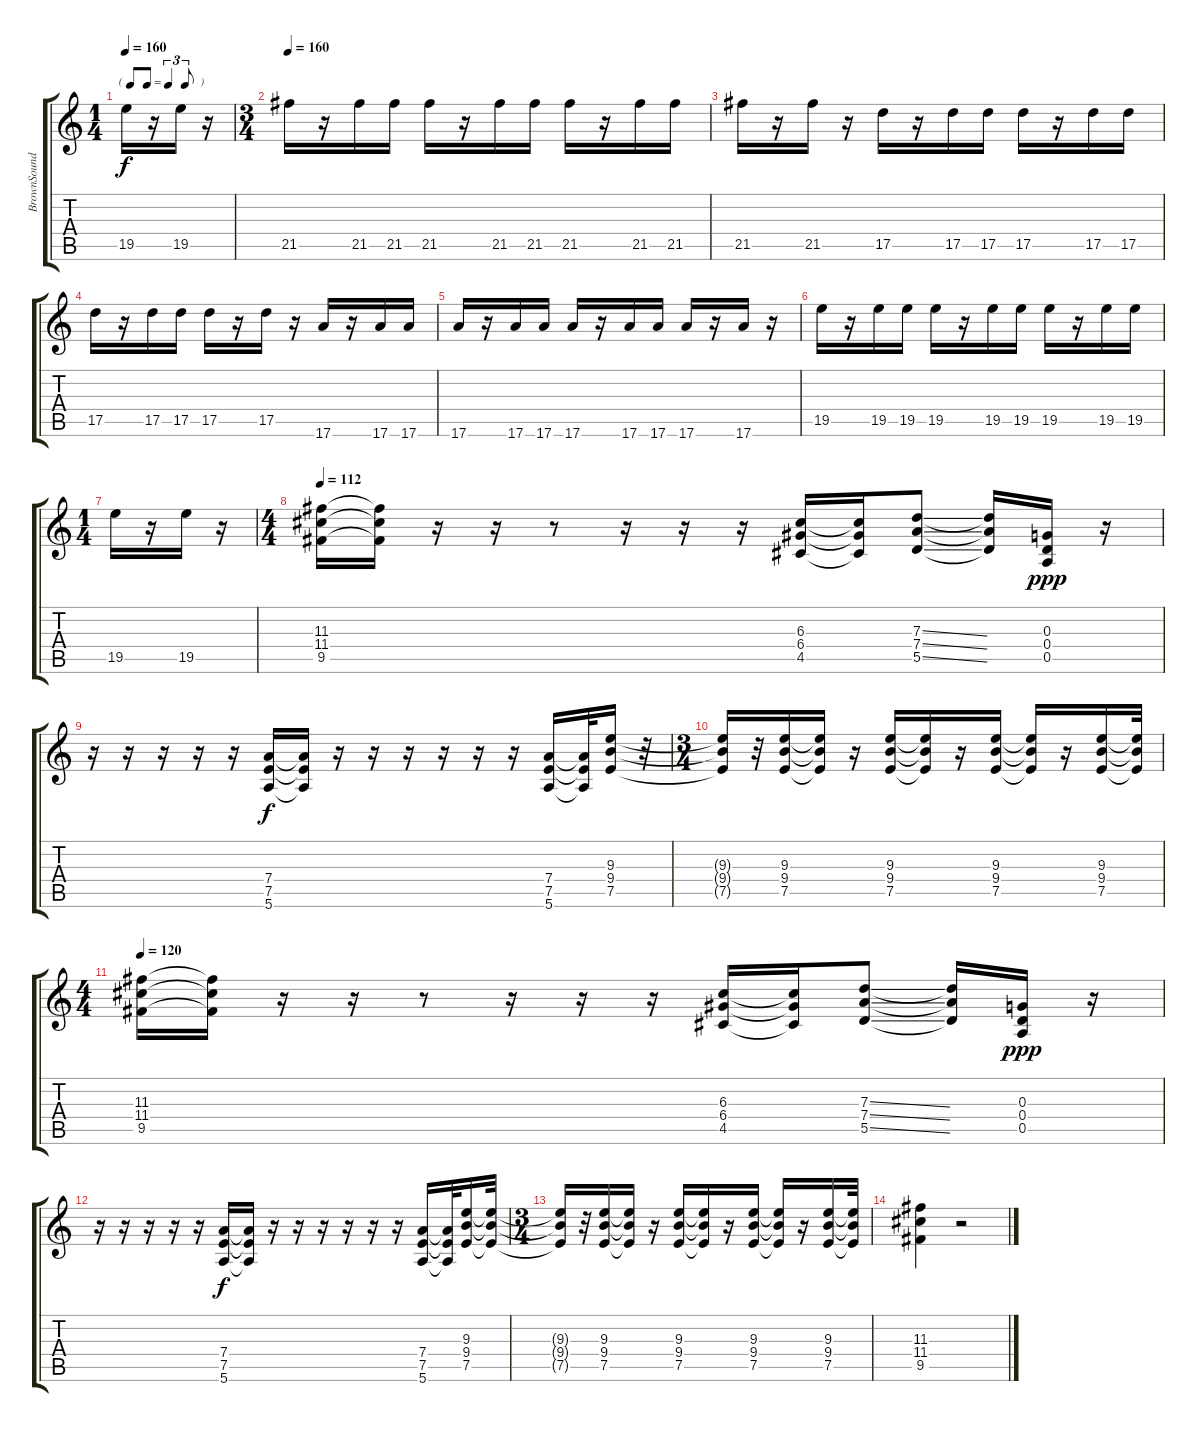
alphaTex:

\track ("BrownSound        gtr 2" "BrownSound") {instrument distortionguitar}
\staff {score tabs}
\tuning (E4 B3 G3 D3 A2 E2) {hide}
\ts (1 4)
\tf triplet8th
\tempo 160
\clef g2
\ks c
19.5.16{dy f} r.16 19.5.16 r.16 |
\ts (3 4)
\tempo 160
21.5.16{volume 12 instrument electricguitarmuted} r.16 21.5.16 21.5.16 21.5.16 r.16 21.5.16 21.5.16 21.5.16 r.16 21.5.16 21.5.16 |
21.5.16 r.16 21.5.16 r.16 17.5.16 r.16 17.5.16 17.5.16 17.5.16 r.16 17.5.16 17.5.16 |
17.5.16 r.16 17.5.16 17.5.16 17.5.16 r.16 17.5.16 r.16 17.6.16 r.16 17.6.16 17.6.16 |
17.6.16 r.16 17.6.16 17.6.16 17.6.16 r.16 17.6.16 17.6.16 17.6.16 r.16 17.6.16 r.16 |
19.5.16 r.16 19.5.16 19.5.16 19.5.16 r.16 19.5.16 19.5.16 19.5.16 r.16 19.5.16 19.5.16 |
\ts (1 4)
19.5.16 r.16 19.5.16 r.16 |
\ts (4 4)
\tempo 120
\tempo 112
(11.3 11.4 9.5).16{instrument distortionguitar} (11.3{t} 11.4{t} 9.5{t}).16 r.16 r.16 r.8 r.16 r.16 r.16 (6.3 6.4 4.5).16 (6.3{t} 6.4{t} 4.5{t}).16 (7.3{ss} 7.4{ss} 5.5{ss}).8 (7.3{t} 7.4{t} 5.5{t}).16 (0.3 0.4 0.5).16{dy ppp} r.16 |
r.16 r.16 r.16 r.16 r.16 (7.4 7.5 5.6).16{dy f} (7.4{t} 7.5{t} 5.6{t}).16 r.16 r.16 r.16 r.16 r.16 r.16 (7.4 7.5 5.6).16 (7.4{t} 7.5{t} 5.6{t}).32 (9.3 9.4 7.5).16 r.32 |
\ts (3 4)
(9.3{t} 9.4{t} 7.5{t}).16 r.32 (9.3 9.4 7.5).16 (9.3{t} 9.4{t} 7.5{t}).16 r.16 (9.3 9.4 7.5).16 (9.3{t} 9.4{t} 7.5{t}).16 r.16 (9.3 9.4 7.5).16 (9.3{t} 9.4{t} 7.5{t}).16 r.16 (9.3 9.4 7.5).16 (9.3{t} 9.4{t} 7.5{t}).32 |
\ts (4 4)
\tempo 120
(11.3 11.4 9.5).16 (11.3{t} 11.4{t} 9.5{t}).16 r.16 r.16 r.8 r.16 r.16 r.16 (6.3 6.4 4.5).16 (6.3{t} 6.4{t} 4.5{t}).16 (7.3{ss} 7.4{ss} 5.5{ss}).8 (7.3{t} 7.4{t} 5.5{t}).16 (0.3 0.4 0.5).16{dy ppp} r.16 |
r.16 r.16 r.16 r.16 r.16 (7.4 7.5 5.6).16{dy f} (7.4{t} 7.5{t} 5.6{t}).16 r.16 r.16 r.16 r.16 r.16 r.16 (7.4 7.5 5.6).16 (7.4{t} 7.5{t} 5.6{t}).32 (9.3 9.4 7.5).16 (9.3{t} 9.4{t} 7.5{t}).32 |
\ts (3 4)
(9.3{t} 9.4{t} 7.5{t}).16 r.32 (9.3 9.4 7.5).16 (9.3{t} 9.4{t} 7.5{t}).16 r.16 (9.3 9.4 7.5).16 (9.3{t} 9.4{t} 7.5{t}).16 r.16 (9.3 9.4 7.5).16 (9.3{t} 9.4{t} 7.5{t}).16 r.16 (9.3 9.4 7.5).16 (9.3{t} 9.4{t} 7.5{t}).32 |
(11.3 11.4 9.5).4 r.2
